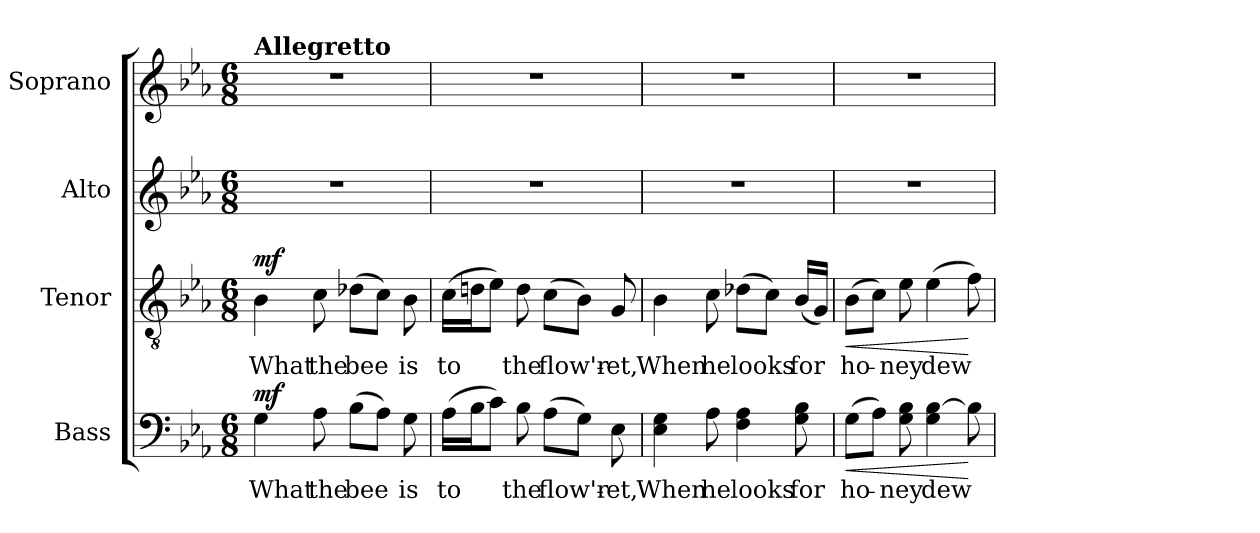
**kern	**text	**dynam	**kern	**text	**dynam	**kern	**kern
*part4	*part4	*part4	*part3	*part3	*part3	*part2	*part1
*staff4	*staff4	*staff4	*staff3	*staff3	*staff3	*staff2	*staff1
*I"Bass	*	*	*I"Tenor	*	*	*I"Alto	*I"Soprano
*I'B.	*	*	*I'T.	*	*	*I'A.	*I'S.
!!LO:PB:g=z
*clefF4	*	*	*clefGv2	*	*	*clefG2	*clefG2
*	*	*	*ITrd7c12	*	*	*	*
*k[b-e-a-]	*	*	*k[b-e-a-]	*	*	*k[b-e-a-]	*k[b-e-a-]
*E-:	*	*	*E-:	*	*	*E-:	*E-:
*M6/8	*	*	*M6/8	*	*	*M6/8	*M6/8
*MM100	*	*	*MM100	*	*	*MM100	*MM100
=1	=1	=1	=1	=1	=1	=1	=1
!	!LO:LY:b:color=#000000	!	!	!	!	!	!
!	!	!	!	!	!	!	!LO:TX:a:B:t=Allegretto
!	!	!	!	!LO:LY:b:color=#000000	!	!LO:N:vis=1	!LO:N:vis=1
4Gi\	What	mf	4BB-i\	What	mf	2.r	2.r
!	!LO:LY:b:color=#000000	!	!	!	!	!	!
!	!	!	!	!LO:LY:b:color=#000000	!	!	!
8A-i\	the	.	8Ci\	the	.	.	.
!	!LO:LY:b:color=#000000	!	!	!	!	!	!
!	!	!	!	!LO:LY:b:color=#000000	!	!	!
(8B-i\L	bee	.	(8D-Xi\L	bee	.	.	.
8A-i\J)	.	.	8Ci\J)	.	.	.	.
!	!LO:LY:b:color=#000000	!	!	!	!	!	!
!	!	!	!	!LO:LY:b:color=#000000	!	!	!
8Gi\	is	.	8BB-i\	is	.	.	.
=2	=2	=2	=2	=2	=2	=2	=2
!	!LO:LY:b:color=#000000	!	!	!	!	!	!
!	!	!	!	!LO:LY:b:color=#000000	!	!LO:N:vis=1	!LO:N:vis=1
(16A-i\LL	to	.	(16Ci\LL	to	.	2.r	2.r
16B-i\J	.	.	16Dni\J	.	.	.	.
8ci\J)	.	.	8E-i\J)	.	.	.	.
!	!LO:LY:b:color=#000000	!	!	!	!	!	!
!	!	!	!	!LO:LY:b:color=#000000	!	!	!
8B-i\	the	.	8Di\	the	.	.	.
!	!LO:LY:b:color=#000000	!	!	!	!	!	!
!	!	!	!	!LO:LY:b:color=#000000	!	!	!
(8A-i\L	flow'r-	.	(8Ci\L	flow'r-	.	.	.
8Gi\J)	.	.	8BB-i\J)	.	.	.	.
!	!LO:LY:b:color=#000000	!	!	!	!	!	!
!	!	!	!	!LO:LY:b:color=#000000	!	!	!
8E-i\	-et,	.	8GGi/	-et,	.	.	.
=3	=3	=3	=3	=3	=3	=3	=3
!	!LO:LY:b:color=#000000	!	!	!	!	!	!
!	!	!	!	!LO:LY:b:color=#000000	!	!LO:N:vis=1	!LO:N:vis=1
4E-i\ 4Gi	When	.	4BB-i\	When	.	2.r	2.r
!	!LO:LY:b:color=#000000	!	!	!	!	!	!
!	!	!	!	!LO:LY:b:color=#000000	!	!	!
8A-i\	he	.	8Ci\	he	.	.	.
!	!LO:LY:b:color=#000000	!	!	!	!	!	!
!	!	!	!	!LO:LY:b:color=#000000	!	!	!
4Fi\ 4A-i	looks	.	(8D-Xi\L	looks	.	.	.
.	.	.	8Ci\J)	.	.	.	.
!	!LO:LY:b:color=#000000	!	!	!	!	!	!
!	!	!	!	!LO:LY:b:color=#000000	!	!	!
8Gi\ 8B-i	for	.	(16BB-i/LL	for	.	.	.
.	.	.	16GGi/JJ)	.	.	.	.
=4	=4	=4	=4	=4	=4	=4	=4
!	!LO:LY:b:color=#000000	!LO:HP:b	!	!	!	!	!
!	!	!	!	!LO:LY:b:color=#000000	!LO:HP:b	!LO:N:vis=1	!LO:N:vis=1
(8Gi\L	ho-	<	(8BB-i\L	ho-	<	2.r	2.r
8A-i\J)	.	.	8Ci\J)	.	.	.	.
!	!LO:LY:b:color=#000000	!	!	!	!	!	!
!	!	!	!	!LO:LY:b:color=#000000	!	!	!
8Gi\ 8B-i	-ney	.	8E-i\	-ney	.	.	.
!	!LO:LY:b:color=#000000	!	!	!	!	!	!
!	!	!	!	!LO:LY:b:color=#000000	!	!	!
4Gi\ [4B-i	dew	.	(4E-i\	dew	.	.	.
8B-i\]	.	[	8Fi\)	.	[	.	.
=	=	=	=	=	=	=	=
*-	*-	*-	*-	*-	*-	*-	*-
